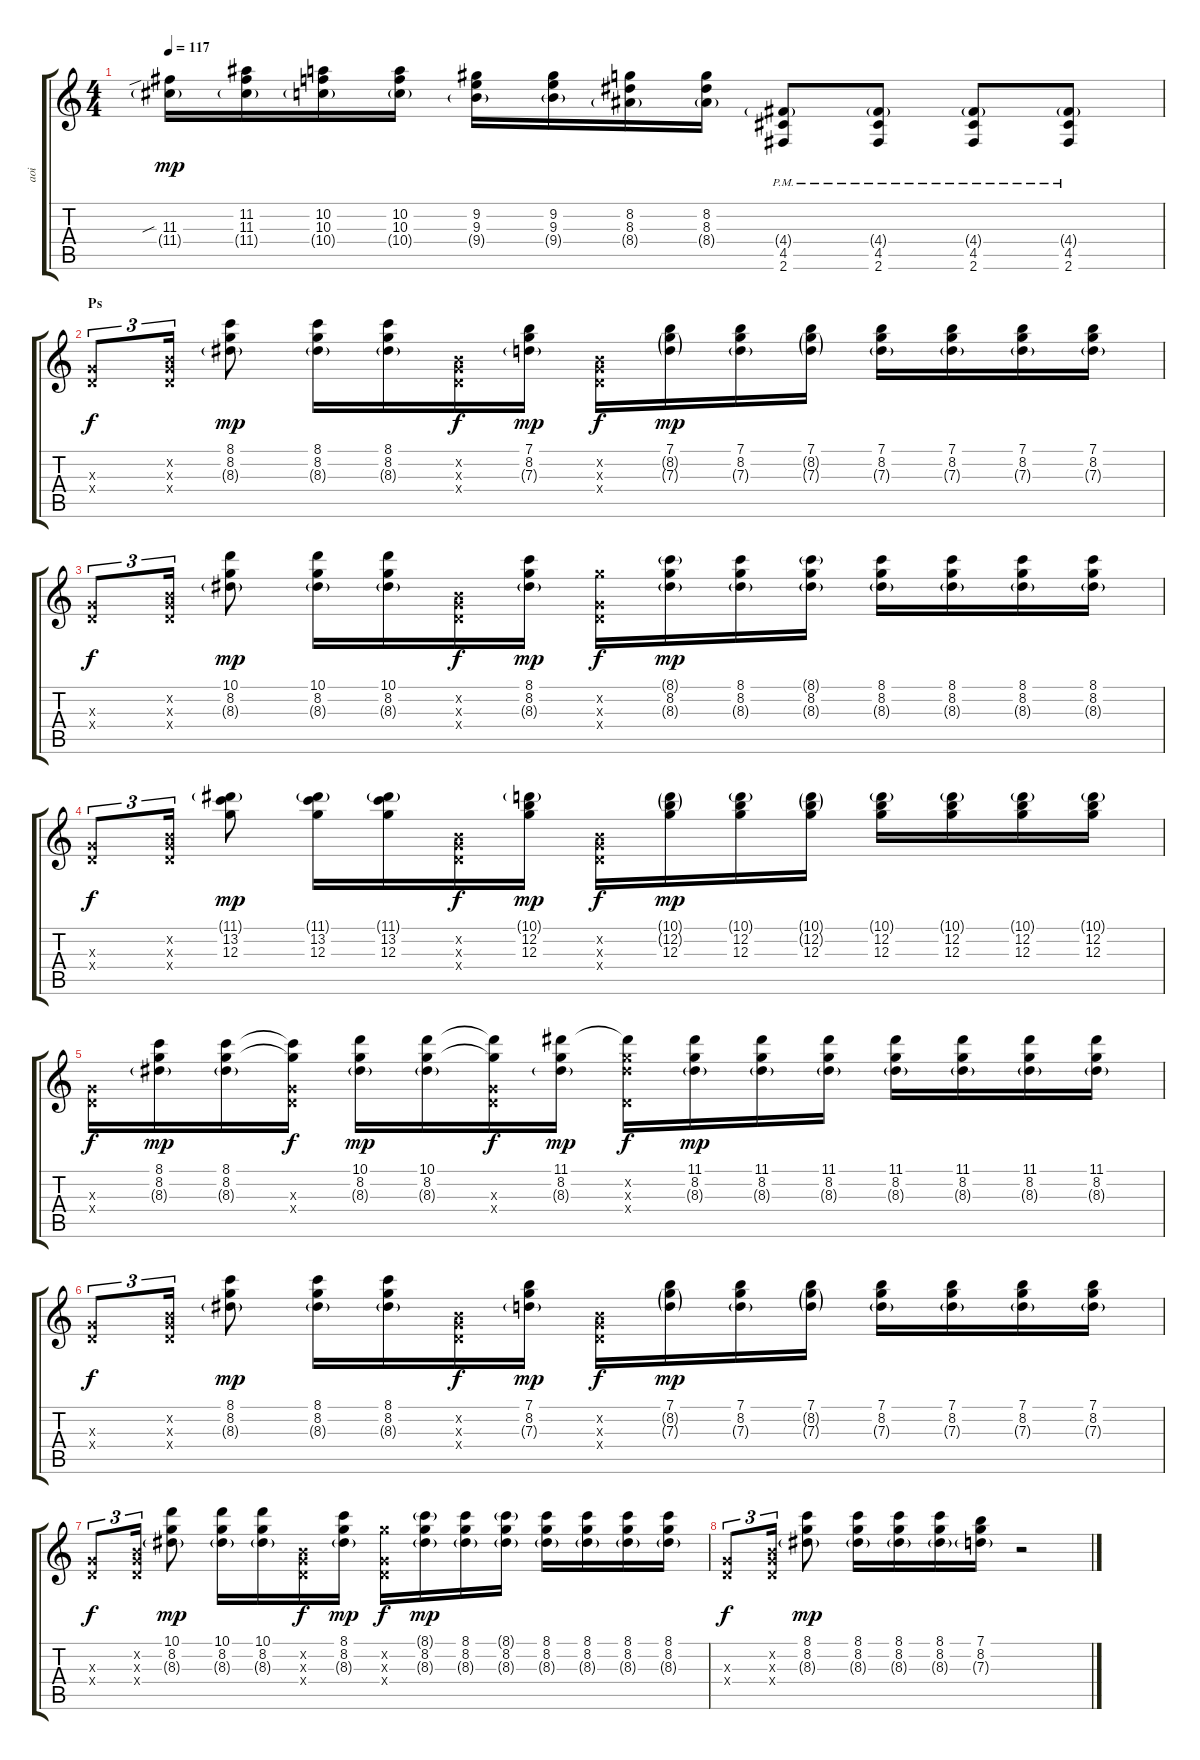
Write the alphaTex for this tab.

\track ("aoi" "aoi") {instrument acousticguitarsteel}
\staff {score tabs}
\tuning (E4 B3 G3 D3 A2 E2) {hide}
\ts (4 4)
\tempo 117
\clef g2
\ks c
(11.3{sib} 11.4{g}).16{dy mp} (11.2 11.3 11.4{g}).16 (10.2 10.3 10.4{g}).16 (10.2 10.3 10.4{g}).16 (9.2 9.3 9.4{g}).16 (9.2 9.3 9.4{g}).16 (8.2 8.3 8.4{g}).16 (8.2 8.3 8.4{g}).16 (4.4{g pm} 4.5{pm} 2.6{pm}).8{volume 8 balance 4 instrument distortionguitar} (4.4{g pm} 4.5{pm} 2.6{pm}).8 (4.4{g pm} 4.5{pm} 2.6{pm}).8 (4.4{g pm} 4.5{pm} 2.6{pm}).8 |
\section ("" "Ps")
(0.3{x} 0.4{x}).8{tu (3 2) dy f volume 8 balance 3 instrument acousticguitarsteel} (0.2{x} 0.3{x} 0.4{x}).16{tu (3 2)} (8.1 8.2 8.3{g}).8{dy mp} (8.1 8.2 8.3{g}).16 (8.1 8.2 8.3{g}).16 (0.2{x} 0.3{x} 0.4{x}).16{dy f} (7.1 8.2 7.3{g}).16{dy mp} (0.2{x} 0.3{x} 0.4{x}).16{dy f} (7.1 8.2{g} 7.3{g}).16{dy mp} (7.1 8.2 7.3{g}).16 (7.1 8.2{g} 7.3{g}).16 (7.1 8.2 7.3{g}).16 (7.1 8.2 7.3{g}).16 (7.1 8.2 7.3{g}).16 (7.1 8.2 7.3{g}).16 |
(0.3{x} 0.4{x}).8{tu (3 2) dy f} (0.2{x} 0.3{x} 0.4{x}).16{tu (3 2)} (10.1 8.2 8.3{g}).8{dy mp} (10.1 8.2 8.3{g}).16 (10.1 8.2 8.3{g}).16 (0.2{x} 0.3{x} 0.4{x}).16{dy f} (8.1 8.2 8.3{g}).16{dy mp} (8.2{x} 0.3{x} 0.4{x}).16{dy f} (8.1{g} 8.2 8.3{g}).16{dy mp} (8.1 8.2 8.3{g}).16 (8.1{g} 8.2 8.3{g}).16 (8.1 8.2 8.3{g}).16 (8.1 8.2 8.3{g}).16 (8.1 8.2 8.3{g}).16 (8.1 8.2 8.3{g}).16 |
(0.3{x} 0.4{x}).8{tu (3 2) dy f} (0.2{x} 0.3{x} 0.4{x}).16{tu (3 2)} (11.1{g} 13.2 12.3).8{dy mp} (11.1{g} 13.2 12.3).16 (11.1{g} 13.2 12.3).16 (0.2{x} 0.3{x} 0.4{x}).16{dy f} (10.1{g} 12.2 12.3).16{dy mp} (0.2{x} 0.3{x} 0.4{x}).16{dy f} (10.1{g} 12.2{g} 12.3).16{dy mp} (10.1{g} 12.2 12.3).16 (10.1{g} 12.2{g} 12.3).16 (10.1{g} 12.2 12.3).16 (10.1{g} 12.2 12.3).16 (10.1{g} 12.2 12.3).16 (10.1{g} 12.2 12.3).16 |
(0.3{x} 0.4{x}).16{dy f} (8.1 8.2 8.3{g}).16{dy mp} (8.1 8.2 8.3{g}).16 (8.1{t} 8.2{t} 0.3{x} 0.4{x}).16{dy f} (10.1 8.2 8.3{g}).16{dy mp} (10.1 8.2 8.3{g}).16 (10.1{t} 8.2{t} 0.3{x} 0.4{x}).16{dy f} (11.1 8.2 8.3{g}).16{dy mp} (11.1{t} 8.2{x} 8.3{x} 0.4{x}).16{dy f} (11.1 8.2 8.3{g}).16{dy mp} (11.1 8.2 8.3{g}).16 (11.1 8.2 8.3{g}).16 (11.1 8.2 8.3{g}).16 (11.1 8.2 8.3{g}).16 (11.1 8.2 8.3{g}).16 (11.1 8.2 8.3{g}).16 |
(0.3{x} 0.4{x}).8{tu (3 2) dy f} (0.2{x} 0.3{x} 0.4{x}).16{tu (3 2)} (8.1 8.2 8.3{g}).8{dy mp} (8.1 8.2 8.3{g}).16 (8.1 8.2 8.3{g}).16 (0.2{x} 0.3{x} 0.4{x}).16{dy f} (7.1 8.2 7.3{g}).16{dy mp} (0.2{x} 0.3{x} 0.4{x}).16{dy f} (7.1 8.2{g} 7.3{g}).16{dy mp} (7.1 8.2 7.3{g}).16 (7.1 8.2{g} 7.3{g}).16 (7.1 8.2 7.3{g}).16 (7.1 8.2 7.3{g}).16 (7.1 8.2 7.3{g}).16 (7.1 8.2 7.3{g}).16 |
(0.3{x} 0.4{x}).8{tu (3 2) dy f} (0.2{x} 0.3{x} 0.4{x}).16{tu (3 2)} (10.1 8.2 8.3{g}).8{dy mp} (10.1 8.2 8.3{g}).16 (10.1 8.2 8.3{g}).16 (0.2{x} 0.3{x} 0.4{x}).16{dy f} (8.1 8.2 8.3{g}).16{dy mp} (8.2{x} 0.3{x} 0.4{x}).16{dy f} (8.1{g} 8.2 8.3{g}).16{dy mp} (8.1 8.2 8.3{g}).16 (8.1{g} 8.2 8.3{g}).16 (8.1 8.2 8.3{g}).16 (8.1 8.2 8.3{g}).16 (8.1 8.2 8.3{g}).16 (8.1 8.2 8.3{g}).16 |
(0.3{x} 0.4{x}).8{tu (3 2) dy f} (0.2{x} 0.3{x} 0.4{x}).16{tu (3 2)} (8.1 8.2 8.3{g}).8{dy mp} (8.1 8.2 8.3{g}).16 (8.1 8.2 8.3{g}).16 (8.1 8.2 8.3{g}).16 (7.1 8.2 7.3{g}).16 r.2
